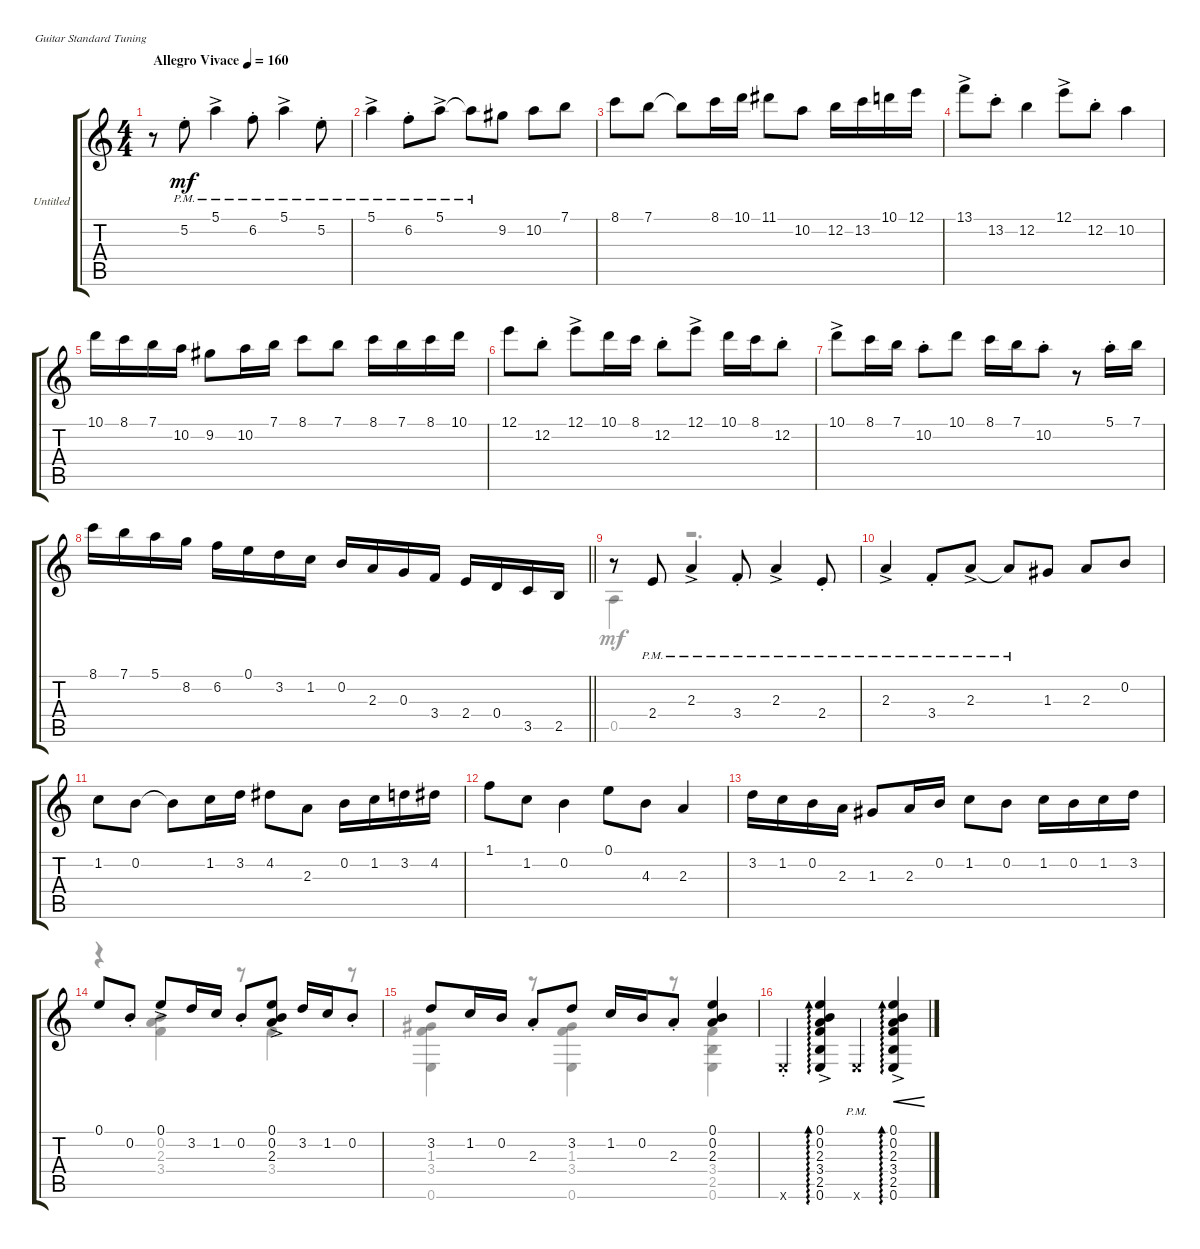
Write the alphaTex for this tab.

\bracketExtendMode groupsimilarinstruments
\firstSystemTrackNameOrientation horizontal
\otherSystemsTrackNameOrientation horizontal
\track ("Untitled" "Untitled") {instrument acousticguitarnylon}
\staff {score tabs}
\tuning (E4 B3 G3 D3 A2 E2)
\voice
\ts (4 4)
\section ("" "")
\tempo (160 "Allegro Vivace")
\clef g2
\ks aminor
r.8{dy mf instrument acousticguitarnylon} 5.2{pm st}.8 5.1{ac pm}.4 6.2{pm st}.8 5.1{ac pm}.4 5.2{pm st}.8 |
5.1{ac pm}.4 6.2{pm st}.8 5.1{ac pm}.8 5.1{pm t}.8 9.2.8 10.2.8 7.1.8 |
8.1.8 7.1.8 7.1{t}.8 8.1.16 10.1.16 11.1.8 10.2.8 12.2.16 13.2.16 10.1.16 12.1.16 |
13.1{ac}.8 13.2{st}.8 12.2.4 12.1{ac}.8 12.2{st}.8 10.2.4 |
10.1.16 8.1.16 7.1.16 10.2.16 9.2.8 10.2.16 7.1.16 8.1.8 7.1.8 8.1.16 7.1.16 8.1.16 10.1.16 |
12.1.8 12.2{st}.8 12.1{ac}.8 10.1.16 8.1.16 12.2{st}.8 12.1{ac}.8 10.1.16 8.1.16 12.2{st}.8 |
10.1{ac}.8 8.1.16 7.1.16 10.2{st}.8 10.1.8 8.1.16 7.1.16 10.2{st}.8 r.8 5.1{st}.16 7.1.16 |
\barLineRight lightlight
8.1.16 7.1.16 5.1.16 8.2.16 6.2.16 0.1.16 3.2.16 1.2.16 0.2.16 2.3.16 0.3.16 3.4.16 2.4.16 0.4.16 3.5.16 2.5.16 |
\section ("" "")
r.8 2.4{pm}.8 2.3{ac pm}.4 3.4{pm st}.8 2.3{ac pm}.4 2.4{pm st}.8 |
2.3{ac pm}.4 3.4{pm st}.8 2.3{ac pm}.8 2.3{pm t}.8 1.3.8 2.3.8 0.2.8 |
1.2.8 0.2.8 0.2{t}.8 1.2.16 3.2.16 4.2.8 2.3.8 0.2.16 1.2.16 3.2.16 4.2.16 |
1.1.8 1.2.8 0.2.4 0.1.8 4.3.8 2.3.4 |
3.2.16 1.2.16 0.2.16 2.3.16 1.3.8 2.3.16 0.2.16 1.2.8 0.2.8 1.2.16 0.2.16 1.2.16 3.2.16 |
0.1.8 0.2{st}.8 0.1{ac}.8 3.2.16 1.2.16 0.2{st}.8 (0.1{ac} 0.2{ac} 2.3{ac}).8 3.2.16 1.2.16 0.2{st}.8 |
3.2.8 1.2.16 0.2.16 2.3{st}.8 3.2.8 1.2.16 0.2.16 2.3{st}.8 (0.1 0.2 2.3).4 |
0.6{st x}.4 (0.1{ac} 0.2{ac} 2.3{ac} 3.4{ac} 2.5{ac} 0.6{ac}).4{ad 0} 0.6{pm x}.4 (0.1{ac} 0.2{ac} 2.3{ac} 3.4{ac} 2.5{ac} 0.6{ac}).4{ad 0 cre}
\voice
\clef g2
\ottava regular
\simile none
\ks aminor
|
|
|
|
|
|
|
\barLineRight lightlight
|
0.5.4 r.2{d} |
|
|
|
|
r.4 (0.2 2.3 3.4).4 r.8 3.4.4 r.8 |
(1.3 3.4 0.6).4 r.8 (1.3 3.4 0.6).4 r.8 (3.4 2.5 0.6).4 |
